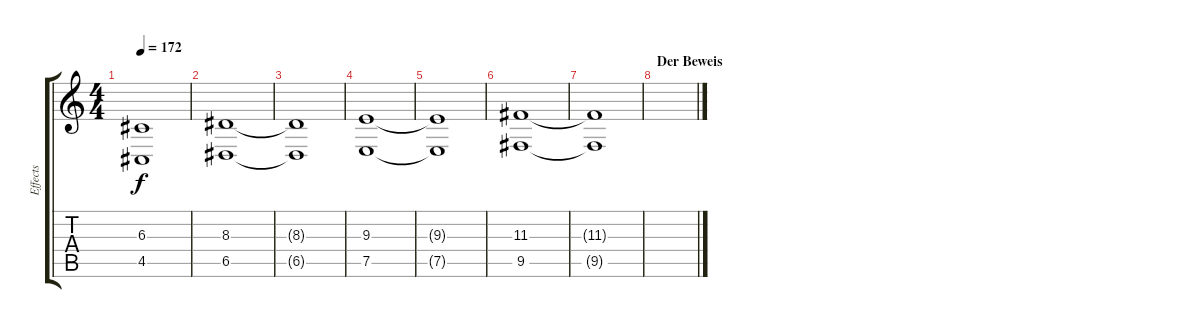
\track ("Effects" "Effects") {instrument pad3polysynth}
\staff {score tabs}
\tuning (E4 B3 G3 D3 A2 E2) {hide}
\ts (4 4)
\tempo 172
\clef g2
\ks c
(6.3{t} 4.5{t}).1{dy f} |
(8.3 6.5).1 |
(8.3{t} 6.5{t}).1 |
(9.3 7.5).1 |
(9.3{t} 7.5{t}).1 |
(11.3 9.5).1 |
(11.3{t} 9.5{t}).1 |
\section ("" "Der Beweis")
